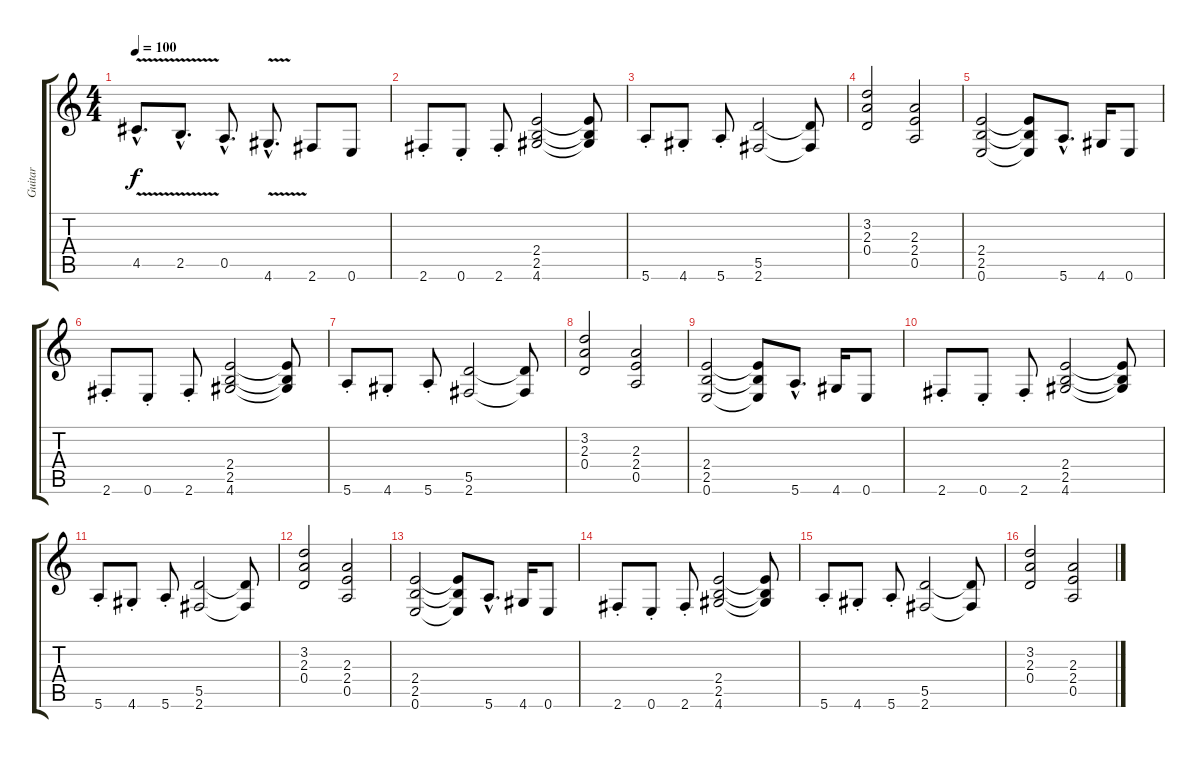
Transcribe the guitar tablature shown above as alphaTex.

\track ("Guitar" "Guitar") {instrument distortionguitar}
\staff {score tabs}
\tuning (E4 B3 G3 D3 A2 E2) {hide}
\ts (4 4)
\tempo 100
\clef g2
\ks c
4.5{v hac}.8{d dy f} 2.5{v hac}.8{d} 0.5{hac}.8{d} 4.6{v hac}.8{d} 2.6.8 0.6.8 |
2.6{st}.8 0.6{st}.8 2.6{st}.8 (2.4 2.5 4.6).2 (2.4{t} 2.5{t} 4.6{t}).8 |
5.6{st}.8 4.6{st}.8 5.6{st}.8 (5.5 2.6).2 (5.5{t} 2.6{t}).8 |
(3.2 2.3 0.4).2 (2.3 2.4 0.5).2 |
(2.4 2.5 0.6).2 (2.4{t} 2.5{t} 0.6{t}).8 5.6{hac}.8{d} 4.6.16 0.6.8 |
2.6{st}.8 0.6{st}.8 2.6{st}.8 (2.4 2.5 4.6).2 (2.4{t} 2.5{t} 4.6{t}).8 |
5.6{st}.8 4.6{st}.8 5.6{st}.8 (5.5 2.6).2 (5.5{t} 2.6{t}).8 |
(3.2 2.3 0.4).2 (2.3 2.4 0.5).2 |
(2.4 2.5 0.6).2 (2.4{t} 2.5{t} 0.6{t}).8 5.6{hac}.8{d} 4.6.16 0.6.8 |
2.6{st}.8 0.6{st}.8 2.6{st}.8 (2.4 2.5 4.6).2 (2.4{t} 2.5{t} 4.6{t}).8 |
5.6{st}.8 4.6{st}.8 5.6{st}.8 (5.5 2.6).2 (5.5{t} 2.6{t}).8 |
(3.2 2.3 0.4).2 (2.3 2.4 0.5).2 |
(2.4 2.5 0.6).2 (2.4{t} 2.5{t} 0.6{t}).8 5.6{hac}.8{d} 4.6.16 0.6.8 |
2.6{st}.8 0.6{st}.8 2.6{st}.8 (2.4 2.5 4.6).2 (2.4{t} 2.5{t} 4.6{t}).8 |
5.6{st}.8 4.6{st}.8 5.6{st}.8 (5.5 2.6).2 (5.5{t} 2.6{t}).8 |
(3.2 2.3 0.4).2 (2.3 2.4 0.5).2
